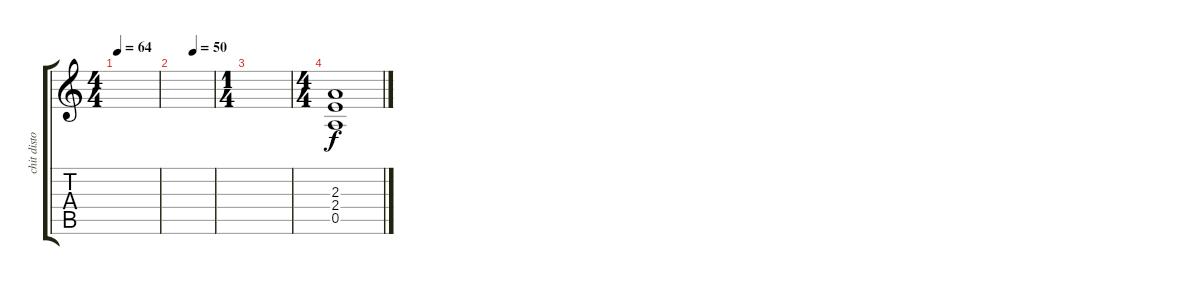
\track ("chit distorta" "chit disto") {instrument distortionguitar}
\staff {score tabs}
\tuning (E4 B3 G3 D3 A2 E2) {hide}
\ts (4 4)
\tempo 64
\clef g2
\ks c
|
\tempo (50 0.5)
|
\ts (1 4)
|
\ts (4 4)
(2.3 2.4 0.5).1
